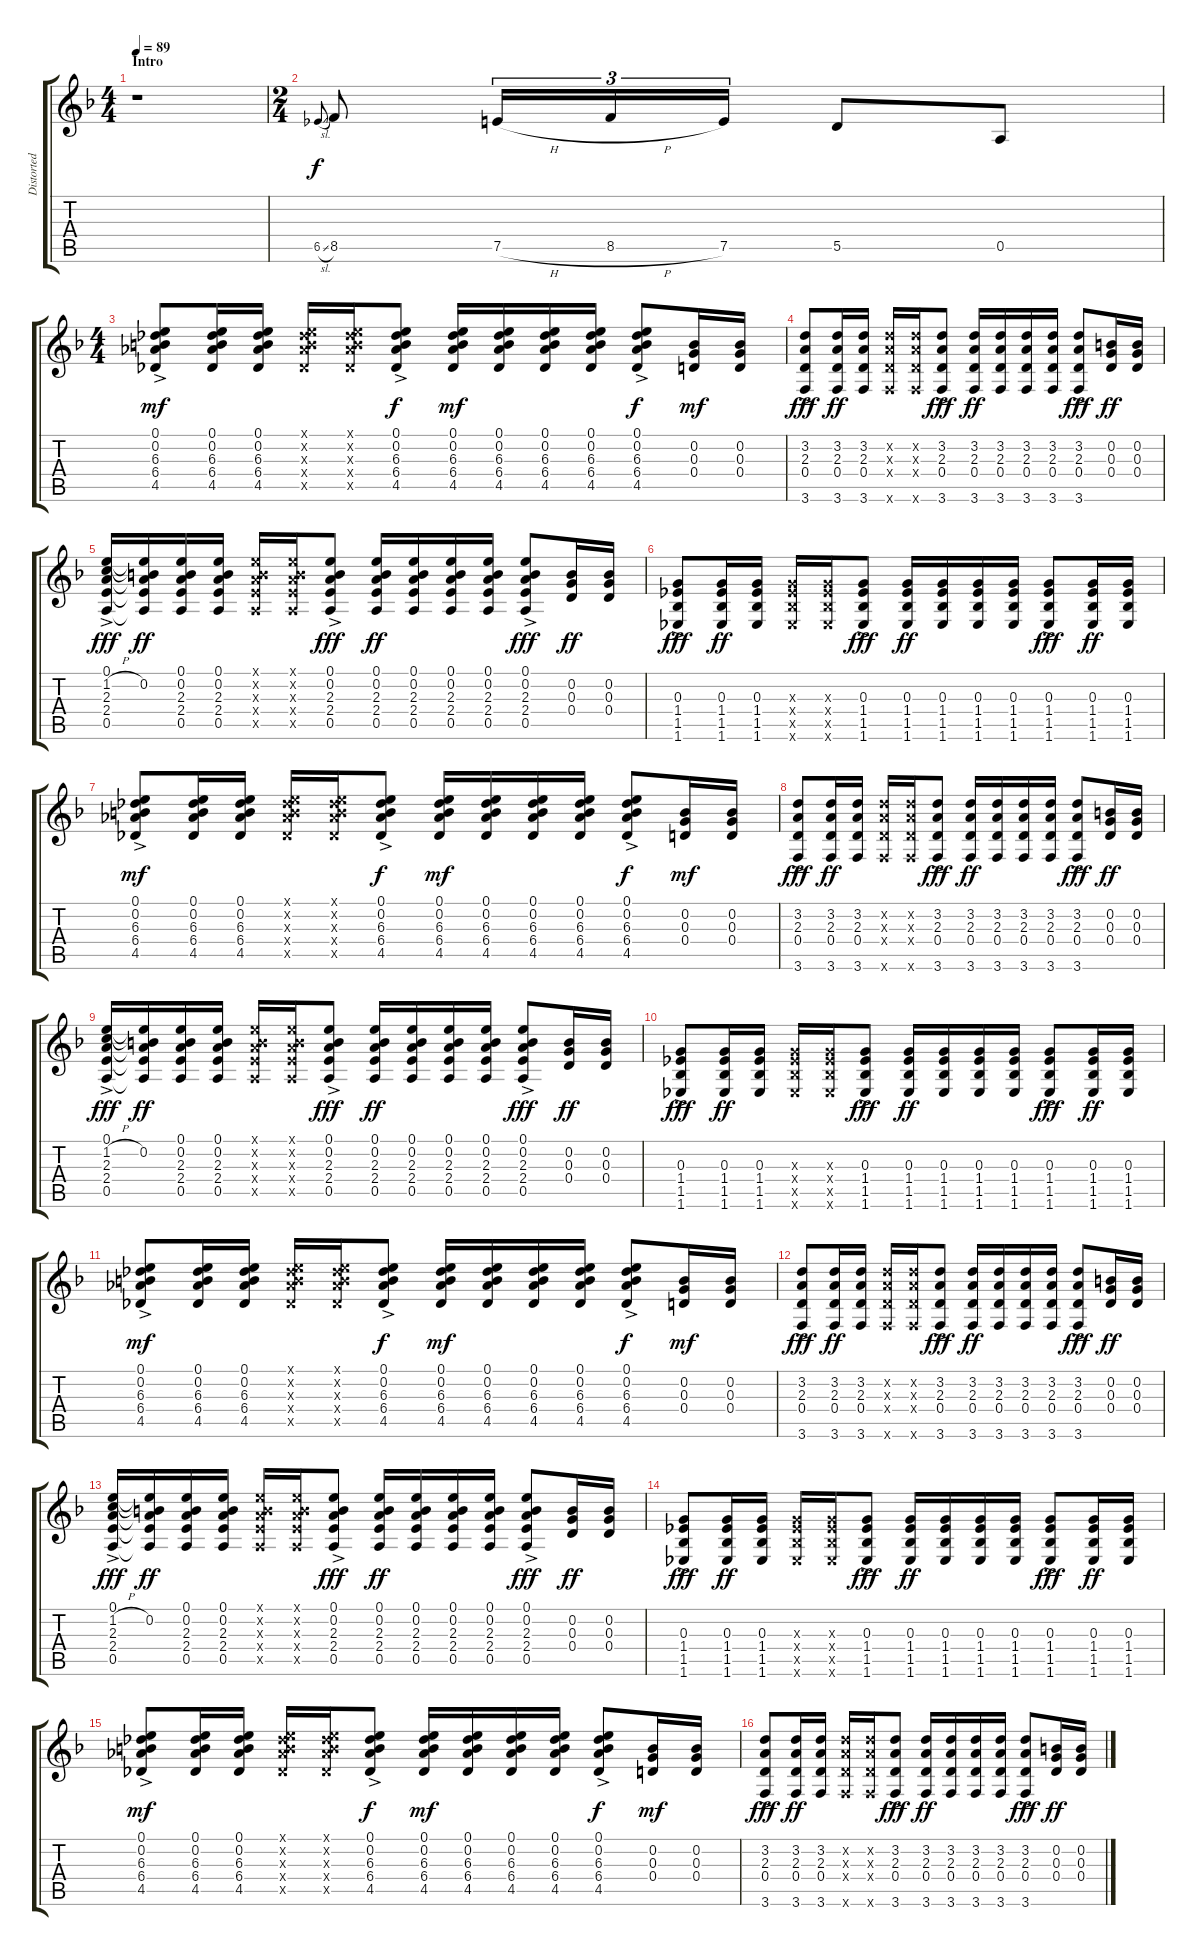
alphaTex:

\track ("Distorted Guitar 1" "Distorted ") {instrument distortionguitar}
\staff {score tabs}
\tuning (E4 B3 G3 D3 A2 D2) {hide}
\ts (4 4)
\section ("" "Intro")
\tempo 89
\clef g2
\ks f
r.1{dy f instrument distortionguitar} |
\ts (2 4)
6.5{sl}.8{gr onbeat} 8.5.8 7.5{h}.16{tu (3 2)} 8.5{h}.16{tu (3 2)} 7.5.16{tu (3 2)} 5.5.8 0.5.8 |
\ts (4 4)
(0.1{ac} 0.2{ac} 6.3{ac} 6.4{ac} 4.5{ac}).8{dy mf} (0.1 0.2 6.3 6.4 4.5).16 (0.1 0.2 6.3 6.4 4.5).16 (0.1{x} 0.2{x} 6.3{x} 6.4{x} 4.5{x}).16 (0.1{x} 0.2{x} 6.3{x} 6.4{x} 4.5{x}).16 (0.1{ac} 0.2{ac} 6.3{ac} 6.4{ac} 4.5{ac}).8{dy f} (0.1 0.2 6.3 6.4 4.5).16{dy mf} (0.1 0.2 6.3 6.4 4.5).16 (0.1 0.2 6.3 6.4 4.5).16 (0.1 0.2 6.3 6.4 4.5).16 (0.1{ac} 0.2{ac} 6.3{ac} 6.4{ac} 4.5{ac}).8{dy f} (0.2 0.3 0.4).16{dy mf} (0.2 0.3 0.4).16 |
(3.2{ac} 2.3{ac} 0.4{ac} 3.6{ac}).8{dy fff} (3.2 2.3 0.4 3.6).16{dy ff} (3.2 2.3 0.4 3.6).16 (3.2{x} 2.3{x} 0.4{x} 3.6{x}).16 (3.2{x} 2.3{x} 0.4{x} 3.6{x}).16 (3.2{ac} 2.3{ac} 0.4{ac} 3.6{ac}).8{dy fff} (3.2 2.3 0.4 3.6).16{dy ff} (3.2 2.3 0.4 3.6).16 (3.2 2.3 0.4 3.6).16 (3.2 2.3 0.4 3.6).16 (3.2{ac} 2.3{ac} 0.4{ac} 3.6{ac}).8{dy fff} (0.2 0.3 0.4).16{dy ff} (0.2 0.3 0.4).16 |
(0.1{ac} 1.2{h ac} 2.3{ac} 2.4{ac} 0.5{ac}).16{dy fff} (0.1{t} 0.2 2.3{t} 2.4{t} 0.5{t}).16{dy ff} (0.1 0.2 2.3 2.4 0.5).16 (0.1 0.2 2.3 2.4 0.5).16 (0.1{x} 0.2{x} 2.3{x} 2.4{x} 0.5{x}).16 (0.1{x} 0.2{x} 2.3{x} 2.4{x} 0.5{x}).16 (0.1{ac} 0.2{ac} 2.3{ac} 2.4{ac} 0.5{ac}).8{dy fff} (0.1 0.2 2.3 2.4 0.5).16{dy ff} (0.1 0.2 2.3 2.4 0.5).16 (0.1 0.2 2.3 2.4 0.5).16 (0.1 0.2 2.3 2.4 0.5).16 (0.1{ac} 0.2{ac} 2.3{ac} 2.4{ac} 0.5{ac}).8{dy fff} (0.2 0.3 0.4).16{dy ff} (0.2 0.3 0.4).16 |
(0.3{ac} 1.4{ac} 1.5{ac} 1.6{ac}).8{dy fff} (0.3 1.4 1.5 1.6).16{dy ff} (0.3 1.4 1.5 1.6).16 (0.3{x} 1.4{x} 1.5{x} 1.6{x}).16 (0.3{x} 1.4{x} 1.5{x} 1.6{x}).16 (0.3{ac} 1.4{ac} 1.5{ac} 1.6{ac}).8{dy fff} (0.3 1.4 1.5 1.6).16{dy ff} (0.3 1.4 1.5 1.6).16 (0.3 1.4 1.5 1.6).16 (0.3 1.4 1.5 1.6).16 (0.3{ac} 1.4{ac} 1.5{ac} 1.6{ac}).8{dy fff} (0.3 1.4 1.5 1.6).16{dy ff} (0.3 1.4 1.5 1.6).16 |
(0.1{ac} 0.2{ac} 6.3{ac} 6.4{ac} 4.5{ac}).8{dy mf} (0.1 0.2 6.3 6.4 4.5).16 (0.1 0.2 6.3 6.4 4.5).16 (0.1{x} 0.2{x} 6.3{x} 6.4{x} 4.5{x}).16 (0.1{x} 0.2{x} 6.3{x} 6.4{x} 4.5{x}).16 (0.1{ac} 0.2{ac} 6.3{ac} 6.4{ac} 4.5{ac}).8{dy f} (0.1 0.2 6.3 6.4 4.5).16{dy mf} (0.1 0.2 6.3 6.4 4.5).16 (0.1 0.2 6.3 6.4 4.5).16 (0.1 0.2 6.3 6.4 4.5).16 (0.1{ac} 0.2{ac} 6.3{ac} 6.4{ac} 4.5{ac}).8{dy f} (0.2 0.3 0.4).16{dy mf} (0.2 0.3 0.4).16 |
(3.2{ac} 2.3{ac} 0.4{ac} 3.6{ac}).8{dy fff} (3.2 2.3 0.4 3.6).16{dy ff} (3.2 2.3 0.4 3.6).16 (3.2{x} 2.3{x} 0.4{x} 3.6{x}).16 (3.2{x} 2.3{x} 0.4{x} 3.6{x}).16 (3.2{ac} 2.3{ac} 0.4{ac} 3.6{ac}).8{dy fff} (3.2 2.3 0.4 3.6).16{dy ff} (3.2 2.3 0.4 3.6).16 (3.2 2.3 0.4 3.6).16 (3.2 2.3 0.4 3.6).16 (3.2{ac} 2.3{ac} 0.4{ac} 3.6{ac}).8{dy fff} (0.2 0.3 0.4).16{dy ff} (0.2 0.3 0.4).16 |
(0.1{ac} 1.2{h ac} 2.3{ac} 2.4{ac} 0.5{ac}).16{dy fff} (0.1{t} 0.2 2.3{t} 2.4{t} 0.5{t}).16{dy ff} (0.1 0.2 2.3 2.4 0.5).16 (0.1 0.2 2.3 2.4 0.5).16 (0.1{x} 0.2{x} 2.3{x} 2.4{x} 0.5{x}).16 (0.1{x} 0.2{x} 2.3{x} 2.4{x} 0.5{x}).16 (0.1{ac} 0.2{ac} 2.3{ac} 2.4{ac} 0.5{ac}).8{dy fff} (0.1 0.2 2.3 2.4 0.5).16{dy ff} (0.1 0.2 2.3 2.4 0.5).16 (0.1 0.2 2.3 2.4 0.5).16 (0.1 0.2 2.3 2.4 0.5).16 (0.1{ac} 0.2{ac} 2.3{ac} 2.4{ac} 0.5{ac}).8{dy fff} (0.2 0.3 0.4).16{dy ff} (0.2 0.3 0.4).16 |
(0.3{ac} 1.4{ac} 1.5{ac} 1.6{ac}).8{dy fff} (0.3 1.4 1.5 1.6).16{dy ff} (0.3 1.4 1.5 1.6).16 (0.3{x} 1.4{x} 1.5{x} 1.6{x}).16 (0.3{x} 1.4{x} 1.5{x} 1.6{x}).16 (0.3{ac} 1.4{ac} 1.5{ac} 1.6{ac}).8{dy fff} (0.3 1.4 1.5 1.6).16{dy ff} (0.3 1.4 1.5 1.6).16 (0.3 1.4 1.5 1.6).16 (0.3 1.4 1.5 1.6).16 (0.3{ac} 1.4{ac} 1.5{ac} 1.6{ac}).8{dy fff} (0.3 1.4 1.5 1.6).16{dy ff} (0.3 1.4 1.5 1.6).16 |
(0.1{ac} 0.2{ac} 6.3{ac} 6.4{ac} 4.5{ac}).8{dy mf} (0.1 0.2 6.3 6.4 4.5).16 (0.1 0.2 6.3 6.4 4.5).16 (0.1{x} 0.2{x} 6.3{x} 6.4{x} 4.5{x}).16 (0.1{x} 0.2{x} 6.3{x} 6.4{x} 4.5{x}).16 (0.1{ac} 0.2{ac} 6.3{ac} 6.4{ac} 4.5{ac}).8{dy f} (0.1 0.2 6.3 6.4 4.5).16{dy mf} (0.1 0.2 6.3 6.4 4.5).16 (0.1 0.2 6.3 6.4 4.5).16 (0.1 0.2 6.3 6.4 4.5).16 (0.1{ac} 0.2{ac} 6.3{ac} 6.4{ac} 4.5{ac}).8{dy f} (0.2 0.3 0.4).16{dy mf} (0.2 0.3 0.4).16 |
(3.2{ac} 2.3{ac} 0.4{ac} 3.6{ac}).8{dy fff} (3.2 2.3 0.4 3.6).16{dy ff} (3.2 2.3 0.4 3.6).16 (3.2{x} 2.3{x} 0.4{x} 3.6{x}).16 (3.2{x} 2.3{x} 0.4{x} 3.6{x}).16 (3.2{ac} 2.3{ac} 0.4{ac} 3.6{ac}).8{dy fff} (3.2 2.3 0.4 3.6).16{dy ff} (3.2 2.3 0.4 3.6).16 (3.2 2.3 0.4 3.6).16 (3.2 2.3 0.4 3.6).16 (3.2{ac} 2.3{ac} 0.4{ac} 3.6{ac}).8{dy fff} (0.2 0.3 0.4).16{dy ff} (0.2 0.3 0.4).16 |
(0.1{ac} 1.2{h ac} 2.3{ac} 2.4{ac} 0.5{ac}).16{dy fff} (0.1{t} 0.2 2.3{t} 2.4{t} 0.5{t}).16{dy ff} (0.1 0.2 2.3 2.4 0.5).16 (0.1 0.2 2.3 2.4 0.5).16 (0.1{x} 0.2{x} 2.3{x} 2.4{x} 0.5{x}).16 (0.1{x} 0.2{x} 2.3{x} 2.4{x} 0.5{x}).16 (0.1{ac} 0.2{ac} 2.3{ac} 2.4{ac} 0.5{ac}).8{dy fff} (0.1 0.2 2.3 2.4 0.5).16{dy ff} (0.1 0.2 2.3 2.4 0.5).16 (0.1 0.2 2.3 2.4 0.5).16 (0.1 0.2 2.3 2.4 0.5).16 (0.1{ac} 0.2{ac} 2.3{ac} 2.4{ac} 0.5{ac}).8{dy fff} (0.2 0.3 0.4).16{dy ff} (0.2 0.3 0.4).16 |
(0.3{ac} 1.4{ac} 1.5{ac} 1.6{ac}).8{dy fff} (0.3 1.4 1.5 1.6).16{dy ff} (0.3 1.4 1.5 1.6).16 (0.3{x} 1.4{x} 1.5{x} 1.6{x}).16 (0.3{x} 1.4{x} 1.5{x} 1.6{x}).16 (0.3{ac} 1.4{ac} 1.5{ac} 1.6{ac}).8{dy fff} (0.3 1.4 1.5 1.6).16{dy ff} (0.3 1.4 1.5 1.6).16 (0.3 1.4 1.5 1.6).16 (0.3 1.4 1.5 1.6).16 (0.3{ac} 1.4{ac} 1.5{ac} 1.6{ac}).8{dy fff} (0.3 1.4 1.5 1.6).16{dy ff} (0.3 1.4 1.5 1.6).16 |
(0.1{ac} 0.2{ac} 6.3{ac} 6.4{ac} 4.5{ac}).8{dy mf} (0.1 0.2 6.3 6.4 4.5).16 (0.1 0.2 6.3 6.4 4.5).16 (0.1{x} 0.2{x} 6.3{x} 6.4{x} 4.5{x}).16 (0.1{x} 0.2{x} 6.3{x} 6.4{x} 4.5{x}).16 (0.1{ac} 0.2{ac} 6.3{ac} 6.4{ac} 4.5{ac}).8{dy f} (0.1 0.2 6.3 6.4 4.5).16{dy mf} (0.1 0.2 6.3 6.4 4.5).16 (0.1 0.2 6.3 6.4 4.5).16 (0.1 0.2 6.3 6.4 4.5).16 (0.1{ac} 0.2{ac} 6.3{ac} 6.4{ac} 4.5{ac}).8{dy f} (0.2 0.3 0.4).16{dy mf} (0.2 0.3 0.4).16 |
(3.2{ac} 2.3{ac} 0.4{ac} 3.6{ac}).8{dy fff} (3.2 2.3 0.4 3.6).16{dy ff} (3.2 2.3 0.4 3.6).16 (3.2{x} 2.3{x} 0.4{x} 3.6{x}).16 (3.2{x} 2.3{x} 0.4{x} 3.6{x}).16 (3.2{ac} 2.3{ac} 0.4{ac} 3.6{ac}).8{dy fff} (3.2 2.3 0.4 3.6).16{dy ff} (3.2 2.3 0.4 3.6).16 (3.2 2.3 0.4 3.6).16 (3.2 2.3 0.4 3.6).16 (3.2{ac} 2.3{ac} 0.4{ac} 3.6{ac}).8{dy fff} (0.2 0.3 0.4).16{dy ff} (0.2 0.3 0.4).16
